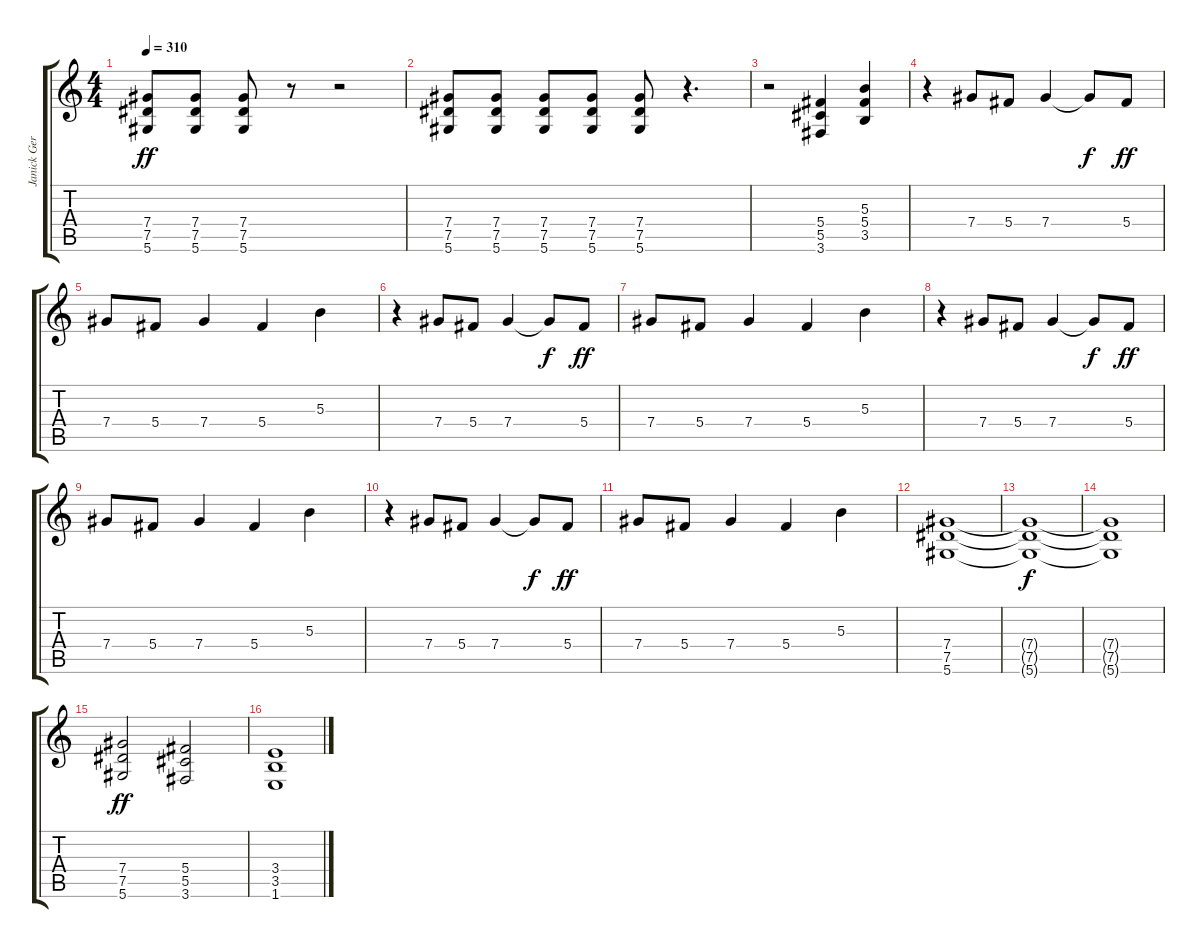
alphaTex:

\track ("Janick Gers" "Janick Ger") {instrument overdrivenguitar}
\staff {score tabs}
\tuning (Eb4 Bb3 Gb3 Db3 Ab2 Eb2) {hide}
\ts (4 4)
\tempo 310
\clef g2
\ks c
(7.4 7.5 5.6).8{dy ff} (7.4 7.5 5.6).8 (7.4 7.5 5.6).8 r.8 r.2 |
(7.4 7.5 5.6).8 (7.4 7.5 5.6).8 (7.4 7.5 5.6).8 (7.4 7.5 5.6).8 (7.4 7.5 5.6).8 r.4{d} |
r.2 (5.4 5.5 3.6).4 (5.3 5.4 3.5).4 |
r.4 7.4.8 5.4.8 7.4.4 7.4{t}.8{dy f} 5.4.8{dy ff} |
7.4.8 5.4.8 7.4.4 5.4.4 5.3.4 |
r.4 7.4.8 5.4.8 7.4.4 7.4{t}.8{dy f} 5.4.8{dy ff} |
7.4.8 5.4.8 7.4.4 5.4.4 5.3.4 |
r.4 7.4.8 5.4.8 7.4.4 7.4{t}.8{dy f} 5.4.8{dy ff} |
7.4.8 5.4.8 7.4.4 5.4.4 5.3.4 |
r.4 7.4.8 5.4.8 7.4.4 7.4{t}.8{dy f} 5.4.8{dy ff} |
7.4.8 5.4.8 7.4.4 5.4.4 5.3.4 |
(7.4 7.5 5.6).1 |
(7.4{t} 7.5{t} 5.6{t}).1{dy f} |
(7.4{t} 7.5{t} 5.6{t}).1 |
(7.4 7.5 5.6).2{dy ff} (5.4 5.5 3.6).2 |
(3.4 3.5 1.6).1
